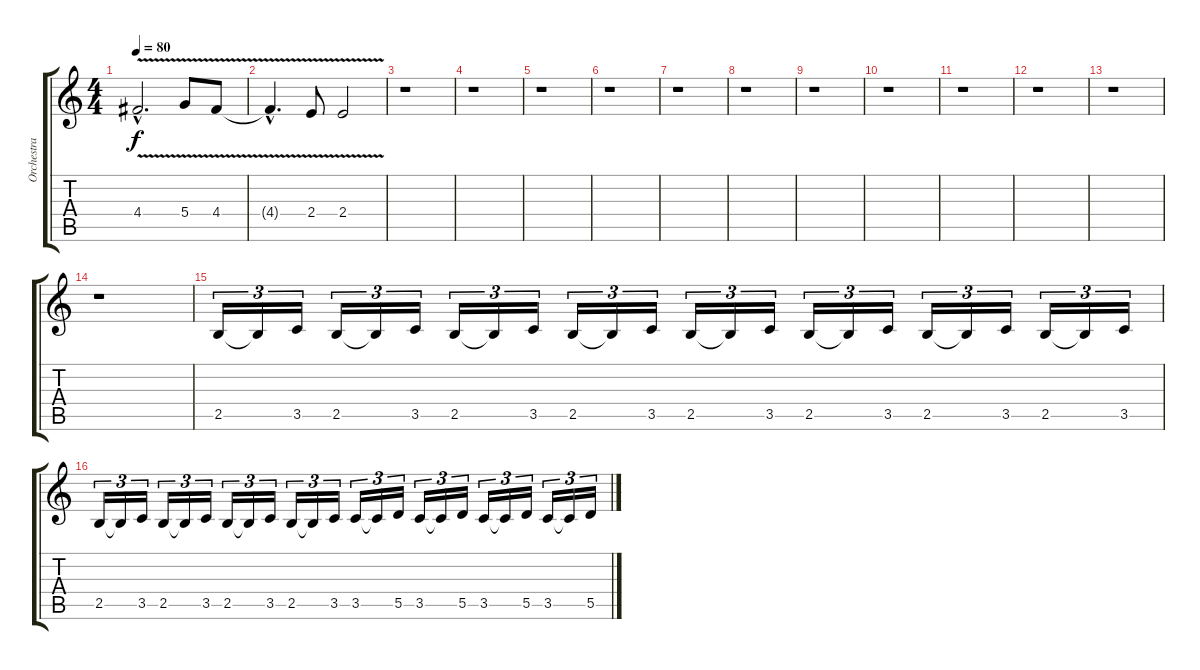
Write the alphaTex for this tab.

\track ("Orchestra 2" "Orchestra ") {instrument stringensemble1}
\staff {score tabs}
\tuning (E5 B4 G4 D4 A3 E3) {hide}
\ts (4 4)
\tempo 80
\clef g2
\ks c
4.4{v hac}.2{d dy f} 5.4{v}.8 4.4{v}.8 |
4.4{hac t}.4{d} 2.4{v}.8 2.4{v}.2 |
r.1 |
r.1 |
r.1 |
r.1 |
r.1 |
r.1 |
r.1 |
r.1 |
r.1 |
r.1 |
r.1 |
r.1 |
2.5.16{tu (3 2)} 2.5{t}.16{tu (3 2)} 3.5.16{tu (3 2)} 2.5.16{tu (3 2)} 2.5{t}.16{tu (3 2)} 3.5.16{tu (3 2)} 2.5.16{tu (3 2)} 2.5{t}.16{tu (3 2)} 3.5.16{tu (3 2)} 2.5.16{tu (3 2)} 2.5{t}.16{tu (3 2)} 3.5.16{tu (3 2)} 2.5.16{tu (3 2)} 2.5{t}.16{tu (3 2)} 3.5.16{tu (3 2)} 2.5.16{tu (3 2)} 2.5{t}.16{tu (3 2)} 3.5.16{tu (3 2)} 2.5.16{tu (3 2)} 2.5{t}.16{tu (3 2)} 3.5.16{tu (3 2)} 2.5.16{tu (3 2)} 2.5{t}.16{tu (3 2)} 3.5.16{tu (3 2)} |
2.5.16{tu (3 2)} 2.5{t}.16{tu (3 2)} 3.5.16{tu (3 2)} 2.5.16{tu (3 2)} 2.5{t}.16{tu (3 2)} 3.5.16{tu (3 2)} 2.5.16{tu (3 2)} 2.5{t}.16{tu (3 2)} 3.5.16{tu (3 2)} 2.5.16{tu (3 2)} 2.5{t}.16{tu (3 2)} 3.5.16{tu (3 2)} 3.5.16{tu (3 2)} 3.5{t}.16{tu (3 2)} 5.5.16{tu (3 2)} 3.5.16{tu (3 2)} 3.5{t}.16{tu (3 2)} 5.5.16{tu (3 2)} 3.5.16{tu (3 2)} 3.5{t}.16{tu (3 2)} 5.5.16{tu (3 2)} 3.5.16{tu (3 2)} 3.5{t}.16{tu (3 2)} 5.5.16{tu (3 2)}
